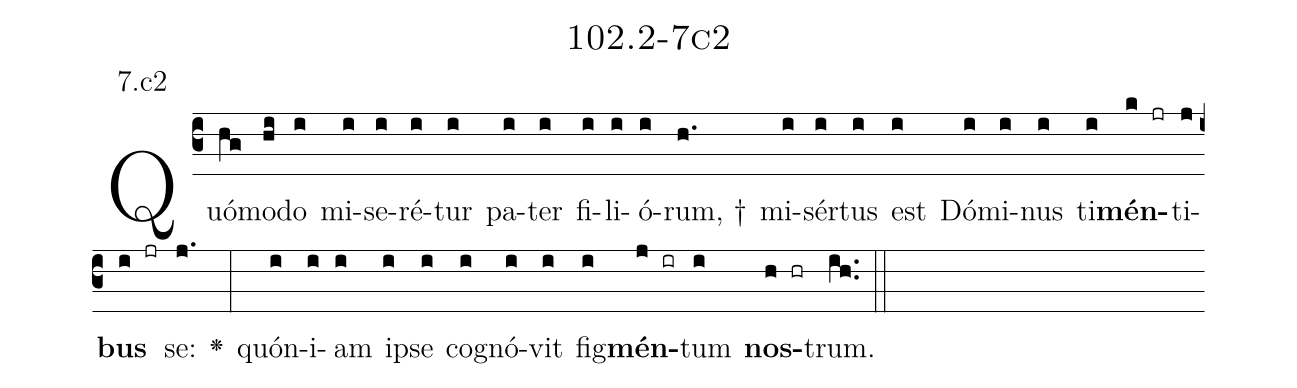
name: 102.2-7c2;
annotation: 7.c2;
%%
(c3)Quó(hg)mo(hi)do(i) mi(i)se(i)ré(i)tur(i) pa(i)ter(i) fi(i)li(i)ó(i)rum, †(h.) mi(i)sér(i)tus(i) est(i) Dó(i)mi(i)nus(i) ti(i)<b>mén</b>(k jr)ti(j)<b>bus</b>(i jr) se:(j.) <v>\greheightstar</v>(:) quón(i)i(i)am(i) ip(i)se(i) co(i)gnó(i)vit(i) fig(i)<b>mén</b>(j ir)tum(i) <b>nos</b>(h hr)trum.(ih..) (::)


%E(i) u(i) o(j) u(i) a(h) e.(ih..) (::)
